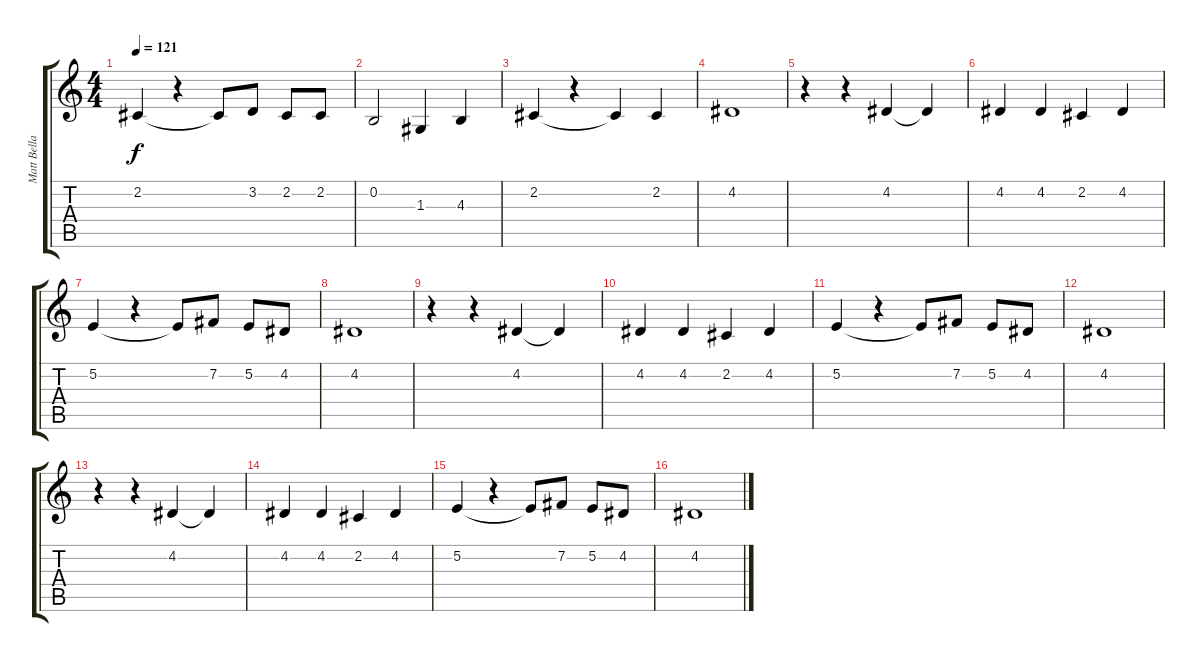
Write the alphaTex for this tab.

\track ("Matt Bellamy (Vocals)" "Matt Bella") {instrument lead2sawtooth}
\staff {score tabs}
\tuning (E4 B3 G3 D3 A2 E2) {hide}
\ts (4 4)
\tempo 121
\clef g2
\ks c
2.2.4{dy f} r.4 2.2{t}.8 3.2.8 2.2.8 2.2.8 |
0.2.2 1.3.4 4.3.4 |
2.2.4 r.4 2.2{t}.4 2.2.4 |
4.2.1 |
r.4 r.4 4.2.4 4.2{t}.4 |
4.2.4 4.2.4 2.2.4 4.2.4 |
5.2.4 r.4 5.2{t}.8 7.2.8 5.2.8 4.2.8 |
4.2.1 |
r.4 r.4 4.2.4 4.2{t}.4 |
4.2.4 4.2.4 2.2.4 4.2.4 |
5.2.4 r.4 5.2{t}.8 7.2.8 5.2.8 4.2.8 |
4.2.1 |
r.4 r.4 4.2.4 4.2{t}.4 |
4.2.4 4.2.4 2.2.4 4.2.4 |
5.2.4 r.4 5.2{t}.8 7.2.8 5.2.8 4.2.8 |
4.2.1
